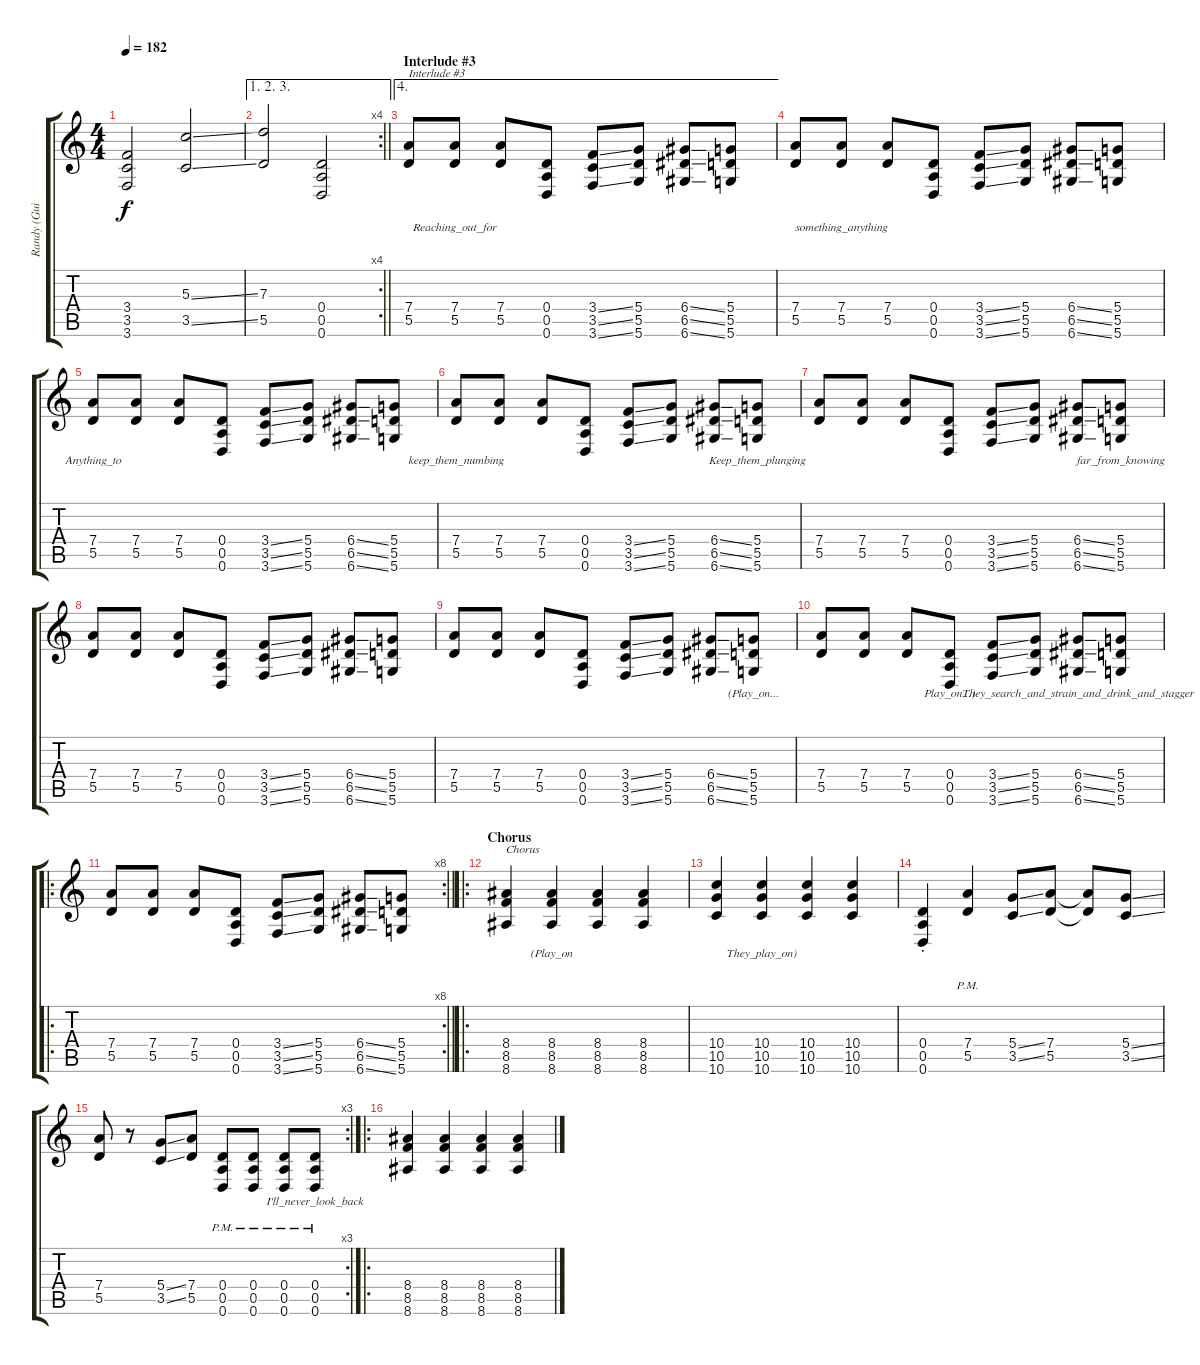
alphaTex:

\track ("Randy (Guitar) + Lyrics" "Randy (Gui") {instrument overdrivenguitar}
\staff {score tabs}
\tuning (E4 B3 G3 D3 A2 D2) {hide}
\ts (4 4)
\tempo 182
\clef g2
\ks c
(3.4 3.5 3.6).2{lyrics (0 "") lyrics (1 "") lyrics (2 "") lyrics (3 "") lyrics (4 "") dy f} (5.3{ss} 3.5{ss}).2{lyrics (0 "") lyrics (1 "") lyrics (2 "") lyrics (3 "") lyrics (4 "")} |
\ae (1 2 3)
\rc 4
\barLineRight lightlight
(7.3 5.5).2{lyrics (0 "") lyrics (1 "") lyrics (2 "") lyrics (3 "") lyrics (4 "")} (0.4 0.5 0.6).2{lyrics (0 "") lyrics (1 "") lyrics (2 "") lyrics (3 "") lyrics (4 "")} |
\ae 4
\section ("" "Interlude #3")
(7.4 5.5).8{txt "Interlude #3" lyrics (0 "") lyrics (1 "") lyrics (2 "") lyrics (3 "") lyrics (4 "")} (7.4 5.5).8{lyrics (0 "Reaching_out_for") lyrics (1 "") lyrics (2 "") lyrics (3 "") lyrics (4 "")} (7.4 5.5).8{lyrics (0 "") lyrics (1 "") lyrics (2 "") lyrics (3 "") lyrics (4 "")} (0.4 0.5 0.6).8{lyrics (0 "") lyrics (1 "") lyrics (2 "") lyrics (3 "") lyrics (4 "")} (3.4{ss} 3.5{ss} 3.6{ss}).8{lyrics (0 "") lyrics (1 "") lyrics (2 "") lyrics (3 "") lyrics (4 "")} (5.4 5.5 5.6).8{lyrics (0 "") lyrics (1 "") lyrics (2 "") lyrics (3 "") lyrics (4 "")} (6.4{ss} 6.5{ss} 6.6{ss}).8{lyrics (0 "") lyrics (1 "") lyrics (2 "") lyrics (3 "") lyrics (4 "")} (5.4 5.5 5.6).8{lyrics (0 "") lyrics (1 "") lyrics (2 "") lyrics (3 "") lyrics (4 "")} |
(7.4 5.5).8{lyrics (0 "") lyrics (1 "") lyrics (2 "") lyrics (3 "") lyrics (4 "")} (7.4 5.5).8{lyrics (0 "something_anything") lyrics (1 "") lyrics (2 "") lyrics (3 "") lyrics (4 "")} (7.4 5.5).8{lyrics (0 "") lyrics (1 "") lyrics (2 "") lyrics (3 "") lyrics (4 "")} (0.4 0.5 0.6).8{lyrics (0 "") lyrics (1 "") lyrics (2 "") lyrics (3 "") lyrics (4 "")} (3.4{ss} 3.5{ss} 3.6{ss}).8{lyrics (0 "") lyrics (1 "") lyrics (2 "") lyrics (3 "") lyrics (4 "")} (5.4 5.5 5.6).8{lyrics (0 "") lyrics (1 "") lyrics (2 "") lyrics (3 "") lyrics (4 "")} (6.4{ss} 6.5{ss} 6.6{ss}).8{lyrics (0 "") lyrics (1 "") lyrics (2 "") lyrics (3 "") lyrics (4 "")} (5.4 5.5 5.6).8{lyrics (0 "") lyrics (1 "") lyrics (2 "") lyrics (3 "") lyrics (4 "")} |
(7.4 5.5).8{lyrics (0 "Anything_to") lyrics (1 "") lyrics (2 "") lyrics (3 "") lyrics (4 "")} (7.4 5.5).8{lyrics (0 "") lyrics (1 "") lyrics (2 "") lyrics (3 "") lyrics (4 "")} (7.4 5.5).8{lyrics (0 "") lyrics (1 "") lyrics (2 "") lyrics (3 "") lyrics (4 "")} (0.4 0.5 0.6).8{lyrics (0 "") lyrics (1 "") lyrics (2 "") lyrics (3 "") lyrics (4 "")} (3.4{ss} 3.5{ss} 3.6{ss}).8{lyrics (0 "") lyrics (1 "") lyrics (2 "") lyrics (3 "") lyrics (4 "")} (5.4 5.5 5.6).8{lyrics (0 "") lyrics (1 "") lyrics (2 "") lyrics (3 "") lyrics (4 "")} (6.4{ss} 6.5{ss} 6.6{ss}).8{lyrics (0 "") lyrics (1 "") lyrics (2 "") lyrics (3 "") lyrics (4 "")} (5.4 5.5 5.6).8{lyrics (0 "") lyrics (1 "") lyrics (2 "") lyrics (3 "") lyrics (4 "")} |
(7.4 5.5).8{lyrics (0 "keep_them_numbing") lyrics (1 "") lyrics (2 "") lyrics (3 "") lyrics (4 "")} (7.4 5.5).8{lyrics (0 "") lyrics (1 "") lyrics (2 "") lyrics (3 "") lyrics (4 "")} (7.4 5.5).8{lyrics (0 "") lyrics (1 "") lyrics (2 "") lyrics (3 "") lyrics (4 "")} (0.4 0.5 0.6).8{lyrics (0 "") lyrics (1 "") lyrics (2 "") lyrics (3 "") lyrics (4 "")} (3.4{ss} 3.5{ss} 3.6{ss}).8{lyrics (0 "") lyrics (1 "") lyrics (2 "") lyrics (3 "") lyrics (4 "")} (5.4 5.5 5.6).8{lyrics (0 "") lyrics (1 "") lyrics (2 "") lyrics (3 "") lyrics (4 "")} (6.4{ss} 6.5{ss} 6.6{ss}).8{lyrics (0 "") lyrics (1 "") lyrics (2 "") lyrics (3 "") lyrics (4 "")} (5.4 5.5 5.6).8{lyrics (0 "Keep_them_plunging") lyrics (1 "") lyrics (2 "") lyrics (3 "") lyrics (4 "")} |
(7.4 5.5).8{lyrics (0 "") lyrics (1 "") lyrics (2 "") lyrics (3 "") lyrics (4 "")} (7.4 5.5).8{lyrics (0 "") lyrics (1 "") lyrics (2 "") lyrics (3 "") lyrics (4 "")} (7.4 5.5).8{lyrics (0 "") lyrics (1 "") lyrics (2 "") lyrics (3 "") lyrics (4 "")} (0.4 0.5 0.6).8{lyrics (0 "") lyrics (1 "") lyrics (2 "") lyrics (3 "") lyrics (4 "")} (3.4{ss} 3.5{ss} 3.6{ss}).8{lyrics (0 "") lyrics (1 "") lyrics (2 "") lyrics (3 "") lyrics (4 "")} (5.4 5.5 5.6).8{lyrics (0 "") lyrics (1 "") lyrics (2 "") lyrics (3 "") lyrics (4 "")} (6.4{ss} 6.5{ss} 6.6{ss}).8{lyrics (0 "") lyrics (1 "") lyrics (2 "") lyrics (3 "") lyrics (4 "")} (5.4 5.5 5.6).8{lyrics (0 "far_from_knowing") lyrics (1 "") lyrics (2 "") lyrics (3 "") lyrics (4 "")} |
(7.4 5.5).8{lyrics (0 "") lyrics (1 "") lyrics (2 "") lyrics (3 "") lyrics (4 "")} (7.4 5.5).8{lyrics (0 "") lyrics (1 "") lyrics (2 "") lyrics (3 "") lyrics (4 "")} (7.4 5.5).8{lyrics (0 "") lyrics (1 "") lyrics (2 "") lyrics (3 "") lyrics (4 "")} (0.4 0.5 0.6).8{lyrics (0 "") lyrics (1 "") lyrics (2 "") lyrics (3 "") lyrics (4 "")} (3.4{ss} 3.5{ss} 3.6{ss}).8{lyrics (0 "") lyrics (1 "") lyrics (2 "") lyrics (3 "") lyrics (4 "")} (5.4 5.5 5.6).8{lyrics (0 "") lyrics (1 "") lyrics (2 "") lyrics (3 "") lyrics (4 "")} (6.4{ss} 6.5{ss} 6.6{ss}).8{lyrics (0 "") lyrics (1 "") lyrics (2 "") lyrics (3 "") lyrics (4 "")} (5.4 5.5 5.6).8{lyrics (0 "") lyrics (1 "") lyrics (2 "") lyrics (3 "") lyrics (4 "")} |
(7.4 5.5).8{lyrics (0 "") lyrics (1 "") lyrics (2 "") lyrics (3 "") lyrics (4 "")} (7.4 5.5).8{lyrics (0 "") lyrics (1 "") lyrics (2 "") lyrics (3 "") lyrics (4 "")} (7.4 5.5).8{lyrics (0 "") lyrics (1 "") lyrics (2 "") lyrics (3 "") lyrics (4 "")} (0.4 0.5 0.6).8{lyrics (0 "") lyrics (1 "") lyrics (2 "") lyrics (3 "") lyrics (4 "")} (3.4{ss} 3.5{ss} 3.6{ss}).8{lyrics (0 "") lyrics (1 "") lyrics (2 "") lyrics (3 "") lyrics (4 "")} (5.4 5.5 5.6).8{lyrics (0 "") lyrics (1 "") lyrics (2 "") lyrics (3 "") lyrics (4 "")} (6.4{ss} 6.5{ss} 6.6{ss}).8{lyrics (0 "") lyrics (1 "") lyrics (2 "") lyrics (3 "") lyrics (4 "")} (5.4 5.5 5.6).8{lyrics (0 "(Play_on...") lyrics (1 "") lyrics (2 "") lyrics (3 "") lyrics (4 "")} |
(7.4 5.5).8{lyrics (0 "") lyrics (1 "") lyrics (2 "") lyrics (3 "") lyrics (4 "")} (7.4 5.5).8{lyrics (0 "") lyrics (1 "") lyrics (2 "") lyrics (3 "") lyrics (4 "")} (7.4 5.5).8{lyrics (0 "") lyrics (1 "") lyrics (2 "") lyrics (3 "") lyrics (4 "")} (0.4 0.5 0.6).8{lyrics (0 "Play_on...)") lyrics (1 "") lyrics (2 "") lyrics (3 "") lyrics (4 "")} (3.4{ss} 3.5{ss} 3.6{ss}).8{lyrics (0 "") lyrics (1 "") lyrics (2 "") lyrics (3 "") lyrics (4 "")} (5.4 5.5 5.6).8{lyrics (0 "") lyrics (1 "") lyrics (2 "") lyrics (3 "") lyrics (4 "")} (6.4{ss} 6.5{ss} 6.6{ss}).8{lyrics (0 "They_search_and_strain_and_drink_and_stagger") lyrics (1 "") lyrics (2 "") lyrics (3 "") lyrics (4 "")} (5.4 5.5 5.6).8{lyrics (0 "") lyrics (1 "") lyrics (2 "") lyrics (3 "") lyrics (4 "")} |
\ro
\rc 8
\barLineRight lightlight
(7.4 5.5).8{lyrics (0 "") lyrics (1 "") lyrics (2 "") lyrics (3 "") lyrics (4 "")} (7.4 5.5).8{lyrics (0 "") lyrics (1 "") lyrics (2 "") lyrics (3 "") lyrics (4 "")} (7.4 5.5).8{lyrics (0 "") lyrics (1 "") lyrics (2 "") lyrics (3 "") lyrics (4 "")} (0.4 0.5 0.6).8{lyrics (0 "") lyrics (1 "") lyrics (2 "") lyrics (3 "") lyrics (4 "")} (3.4{ss} 3.5{ss} 3.6{ss}).8{lyrics (0 "") lyrics (1 "") lyrics (2 "") lyrics (3 "") lyrics (4 "")} (5.4 5.5 5.6).8{lyrics (0 "") lyrics (1 "") lyrics (2 "") lyrics (3 "") lyrics (4 "")} (6.4{ss} 6.5{ss} 6.6{ss}).8{lyrics (0 "") lyrics (1 "") lyrics (2 "") lyrics (3 "") lyrics (4 "")} (5.4 5.5 5.6).8{lyrics (0 "") lyrics (1 "") lyrics (2 "") lyrics (3 "") lyrics (4 "")} |
\ro
\section ("" "Chorus")
(8.4 8.5 8.6).4{txt "Chorus" lyrics (0 "") lyrics (1 "") lyrics (2 "") lyrics (3 "") lyrics (4 "")} (8.4 8.5 8.6).4{lyrics (0 "(Play_on") lyrics (1 "") lyrics (2 "") lyrics (3 "") lyrics (4 "")} (8.4 8.5 8.6).4{lyrics (0 "") lyrics (1 "") lyrics (2 "") lyrics (3 "") lyrics (4 "")} (8.4 8.5 8.6).4{lyrics (0 "") lyrics (1 "") lyrics (2 "") lyrics (3 "") lyrics (4 "")} |
(10.4 10.5 10.6).4{lyrics (0 "") lyrics (1 "") lyrics (2 "") lyrics (3 "") lyrics (4 "")} (10.4 10.5 10.6).4{lyrics (0 "They_play_on)") lyrics (1 "") lyrics (2 "") lyrics (3 "") lyrics (4 "")} (10.4 10.5 10.6).4{lyrics (0 "") lyrics (1 "") lyrics (2 "") lyrics (3 "") lyrics (4 "")} (10.4 10.5 10.6).4{lyrics (0 "") lyrics (1 "") lyrics (2 "") lyrics (3 "") lyrics (4 "")} |
(0.4{st} 0.5 0.6).4{lyrics (0 "") lyrics (1 "") lyrics (2 "") lyrics (3 "") lyrics (4 "")} (7.4{pm} 5.5{pm}).4{lyrics (0 "") lyrics (1 "") lyrics (2 "") lyrics (3 "") lyrics (4 "")} (5.4{ss} 3.5{ss}).8{lyrics (0 "") lyrics (1 "") lyrics (2 "") lyrics (3 "") lyrics (4 "")} (7.4 5.5).8{lyrics (0 "") lyrics (1 "") lyrics (2 "") lyrics (3 "") lyrics (4 "")} (7.4{t} 5.5{t}).8{lyrics (0 "") lyrics (1 "") lyrics (2 "") lyrics (3 "") lyrics (4 "")} (5.4{ss} 3.5{ss}).8{lyrics (0 "") lyrics (1 "") lyrics (2 "") lyrics (3 "") lyrics (4 "")} |
\rc 3
(7.4 5.5).8{lyrics (0 "") lyrics (1 "") lyrics (2 "") lyrics (3 "") lyrics (4 "")} r.8 (5.4{ss} 3.5{ss}).8{lyrics (0 "") lyrics (1 "") lyrics (2 "") lyrics (3 "") lyrics (4 "")} (7.4 5.5).8{lyrics (0 "") lyrics (1 "") lyrics (2 "") lyrics (3 "") lyrics (4 "")} (0.4{pm} 0.5{pm} 0.6{pm}).8{lyrics (0 "") lyrics (1 "") lyrics (2 "") lyrics (3 "") lyrics (4 "")} (0.4{pm} 0.5{pm} 0.6{pm}).8{lyrics (0 "") lyrics (1 "") lyrics (2 "") lyrics (3 "") lyrics (4 "")} (0.4{pm} 0.5{pm} 0.6{pm}).8{lyrics (0 "") lyrics (1 "") lyrics (2 "") lyrics (3 "") lyrics (4 "")} (0.4{pm} 0.5{pm} 0.6{pm}).8{lyrics (0 "") lyrics (1 "I'll_never_look_back") lyrics (2 "") lyrics (3 "") lyrics (4 "")} |
\ro
(8.4 8.5 8.6).4 (8.4 8.5 8.6).4 (8.4 8.5 8.6).4 (8.4 8.5 8.6).4
